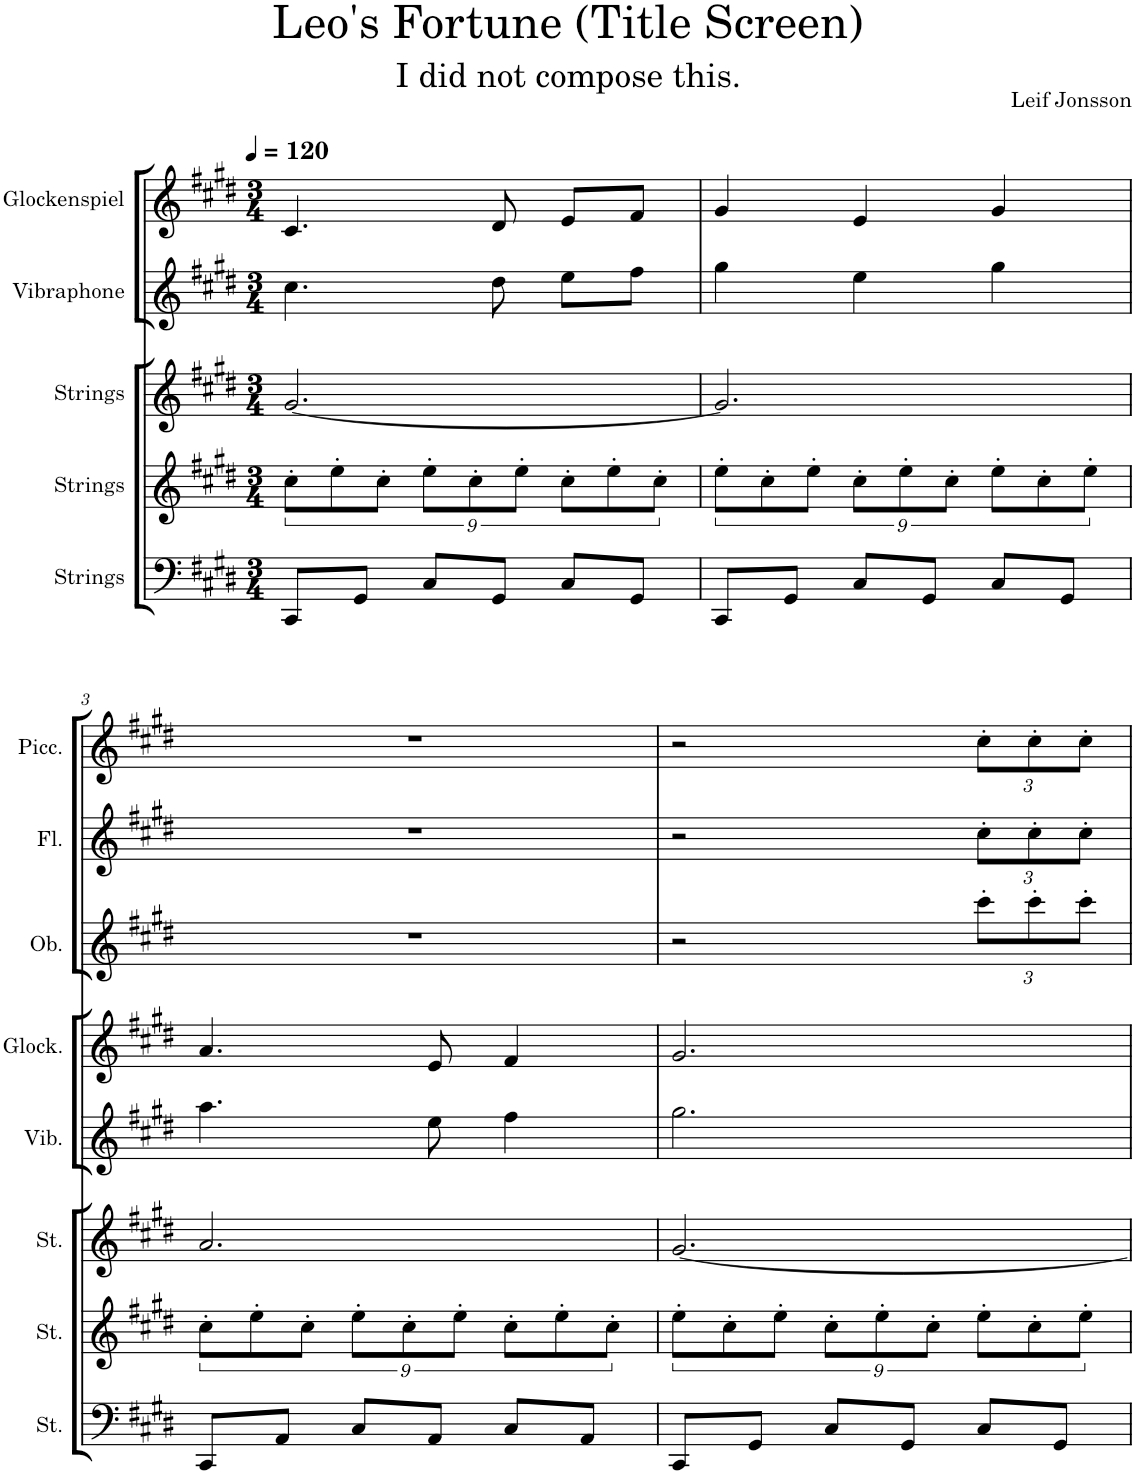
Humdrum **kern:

**kern	**kern	**kern	**kern	**kern	**kern	**kern	**kern	**kern	**kern
*part10	*part9	*part8	*part7	*part6	*part5	*part4	*part3	*part2	*part1
*staff10	*staff9	*staff8	*staff7	*staff6	*staff5	*staff4	*staff3	*staff2	*staff1
*I"Strings	*I"Strings	*I"Strings	*I"Vibraphone	*I"Glockenspiel	*I"Tuba	*I"Horn	*I"Oboe	*I"Flute	*I"Piccolo
*I'St.	*I'St.	*I'St.	*I'Vib.	*I'Glock.	*I'Tb.	*I'Hn.	*I'Ob.	*I'Fl.	*I'Picc.
*clefF4	*clefG2	*clefG2	*clefG2	*clefG2	*clefF4	*clefG2	*clefG2	*clefG2	*clefG2
*	*	*	*	*Trd-14c-24	*	*Trd7c12	*	*	*Trd-7c-12
*k[f#c#g#d#]	*k[f#c#g#d#]	*k[f#c#g#d#]	*k[f#c#g#d#]	*k[f#c#g#d#]	*k[f#c#g#d#]	*k[f#c#g#d#]	*k[f#c#g#d#]	*k[f#c#g#d#]	*k[f#c#g#d#]
*M3/4	*M3/4	*M3/4	*M3/4	*M3/4	*M3/4	*M3/4	*M3/4	*M3/4	*M3/4
*MM120	*MM120	*MM120	*MM120	*MM120	*MM120	*MM120	*MM120	*MM120	*MM120
=1	=1	=1	=1	=1	=1	=1	=1	=1	=1
8CC#/L	12cc#'\L	[2.g#/	4.cc#\	4.c#/	2.r	2.r	2.r	2.r	2.r
.	12ee'\	.	.	.	.	.	.	.	.
8GG#/J	.	.	.	.	.	.	.	.	.
.	12cc#'\J	.	.	.	.	.	.	.	.
8C#/L	12ee'\L	.	.	.	.	.	.	.	.
.	12cc#'\	.	.	.	.	.	.	.	.
8GG#/J	.	.	8dd#\	8d#/	.	.	.	.	.
.	12ee'\J	.	.	.	.	.	.	.	.
8C#/L	12cc#'\L	.	8ee\L	8e/L	.	.	.	.	.
.	12ee'\	.	.	.	.	.	.	.	.
8GG#/J	.	.	8ff#\J	8f#/J	.	.	.	.	.
.	12cc#'\J	.	.	.	.	.	.	.	.
=2	=2	=2	=2	=2	=2	=2	=2	=2	=2
8CC#/L	12ee'\L	2.g#/]	4gg#\	4g#/	2.r	2.r	2.r	2.r	2.r
.	12cc#'\	.	.	.	.	.	.	.	.
8GG#/J	.	.	.	.	.	.	.	.	.
.	12ee'\J	.	.	.	.	.	.	.	.
8C#/L	12cc#'\L	.	4ee\	4e/	.	.	.	.	.
.	12ee'\	.	.	.	.	.	.	.	.
8GG#/J	.	.	.	.	.	.	.	.	.
.	12cc#'\J	.	.	.	.	.	.	.	.
8C#/L	12ee'\L	.	4gg#\	4g#/	.	.	.	.	.
.	12cc#'\	.	.	.	.	.	.	.	.
8GG#/J	.	.	.	.	.	.	.	.	.
.	12ee'\J	.	.	.	.	.	.	.	.
!!LO:LB:g=z
=3	=3	=3	=3	=3	=3	=3	=3	=3	=3
8CC#/L	12cc#'\L	2.a/	4.aa\	4.a/	2.r	2.r	2.r	2.r	2.r
.	12ee'\	.	.	.	.	.	.	.	.
8AA/J	.	.	.	.	.	.	.	.	.
.	12cc#'\J	.	.	.	.	.	.	.	.
8C#/L	12ee'\L	.	.	.	.	.	.	.	.
.	12cc#'\	.	.	.	.	.	.	.	.
8AA/J	.	.	8ee\	8e/	.	.	.	.	.
.	12ee'\J	.	.	.	.	.	.	.	.
8C#/L	12cc#'\L	.	4ff#\	4f#/	.	.	.	.	.
.	12ee'\	.	.	.	.	.	.	.	.
8AA/J	.	.	.	.	.	.	.	.	.
.	12cc#'\J	.	.	.	.	.	.	.	.
=4	=4	=4	=4	=4	=4	=4	=4	=4	=4
8CC#/L	12ee'\L	[2.g#/	2.gg#\	2.g#/	2.r	2.r	2r	2r	2r
.	12cc#'\	.	.	.	.	.	.	.	.
8GG#/J	.	.	.	.	.	.	.	.	.
.	12ee'\J	.	.	.	.	.	.	.	.
8C#/L	12cc#'\L	.	.	.	.	.	.	.	.
.	12ee'\	.	.	.	.	.	.	.	.
8GG#/J	.	.	.	.	.	.	.	.	.
.	12cc#'\J	.	.	.	.	.	.	.	.
*	*	*	*	*	*	*	*Xbrackettup	*Xbrackettup	*Xbrackettup
8C#/L	12ee'\L	.	.	.	.	.	12ccc#'\L	12cc#'\L	12cc#'\L
.	12cc#'\	.	.	.	.	.	12ccc#'\	12cc#'\	12cc#'\
8GG#/J	.	.	.	.	.	.	.	.	.
.	12ee'\J	.	.	.	.	.	12ccc#'\J	12cc#'\J	12cc#'\J
=	=	=	=	=	=	=	=	=	=
*-	*-	*-	*-	*-	*-	*-	*-	*-	*-
